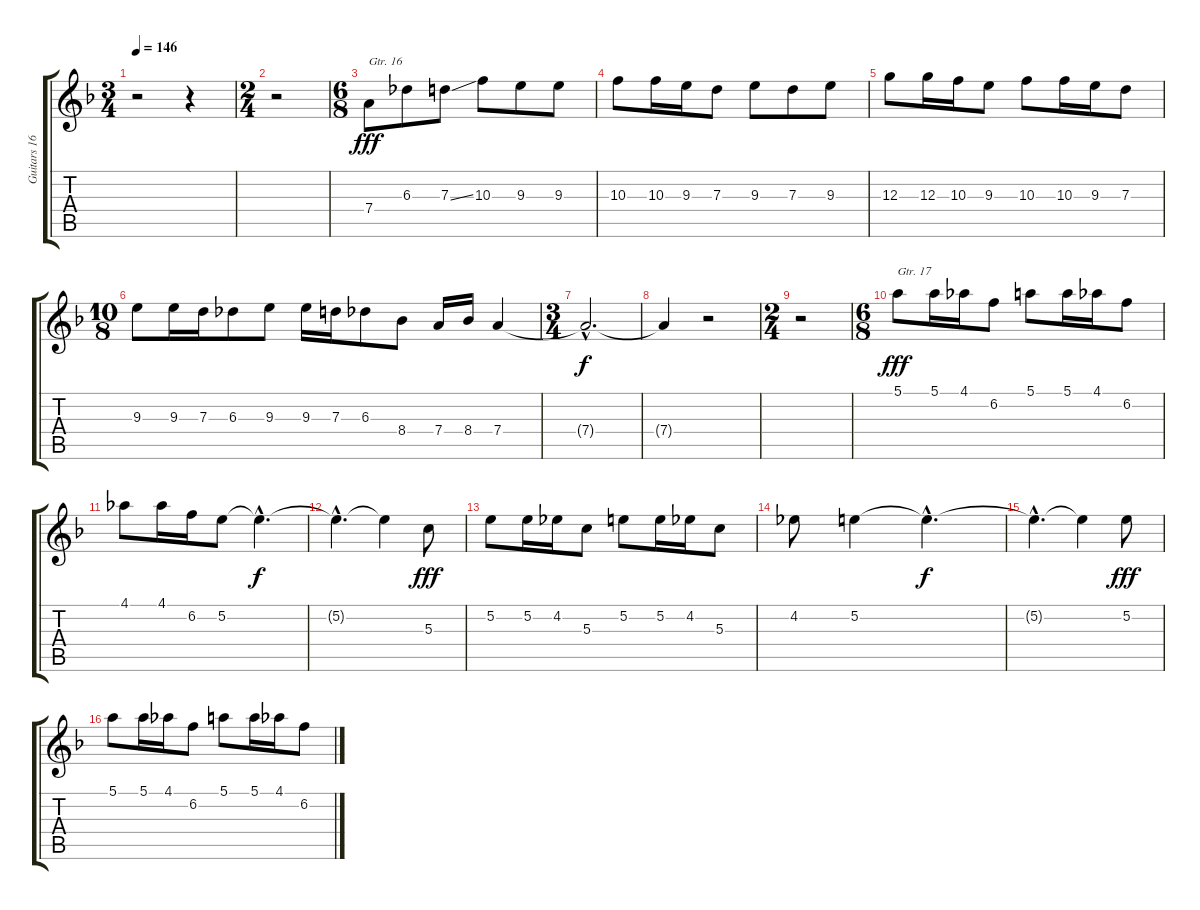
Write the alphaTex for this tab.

\track ("Guitars 16 / 17" "Guitars 16") {instrument acousticguitarsteel}
\staff {score tabs}
\tuning (E4 B3 G3 D3 A2 E2) {hide}
\ts (3 4)
\tempo 146
\clef g2
\ks f
r.2{dy fff} r.4 |
\ts (2 4)
r.2 |
\ts (6 8)
7.4.8{txt "Gtr. 16"} 6.3.8 7.3{ss}.8 10.3.8 9.3.8 9.3.8 |
10.3.8 10.3.16 9.3.16 7.3.8 9.3.8 7.3.8 9.3.8 |
12.3.8 12.3.16 10.3.16 9.3.8 10.3.8 10.3.16 9.3.16 7.3.8 |
\ts (10 8)
9.3.8 9.3.16 7.3.16 6.3.8 9.3.8 9.3.16 7.3.16 6.3.8 8.4.8 7.4.16 8.4.16 7.4.4 |
\ts (3 4)
7.4{hac t}.2{d dy f} |
7.4{t}.4 r.2 |
\ts (2 4)
r.2 |
\ts (6 8)
5.1.8{txt "Gtr. 17" dy fff} 5.1.16 4.1.16 6.2.8 5.1.8 5.1.16 4.1.16 6.2.8 |
4.1.8 4.1.16 6.2.16 5.2.8 5.2{hac t}.4{d dy f} |
5.2{hac t}.4{d} 5.2{t}.4 5.3.8{dy fff} |
5.2.8 5.2.16 4.2.16 5.3.8 5.2.8 5.2.16 4.2.16 5.3.8 |
4.2.8 5.2.4 5.2{hac t}.4{d dy f} |
5.2{hac t}.4{d} 5.2{t}.4 5.2.8{dy fff} |
5.1.8 5.1.16 4.1.16 6.2.8 5.1.8 5.1.16 4.1.16 6.2.8
